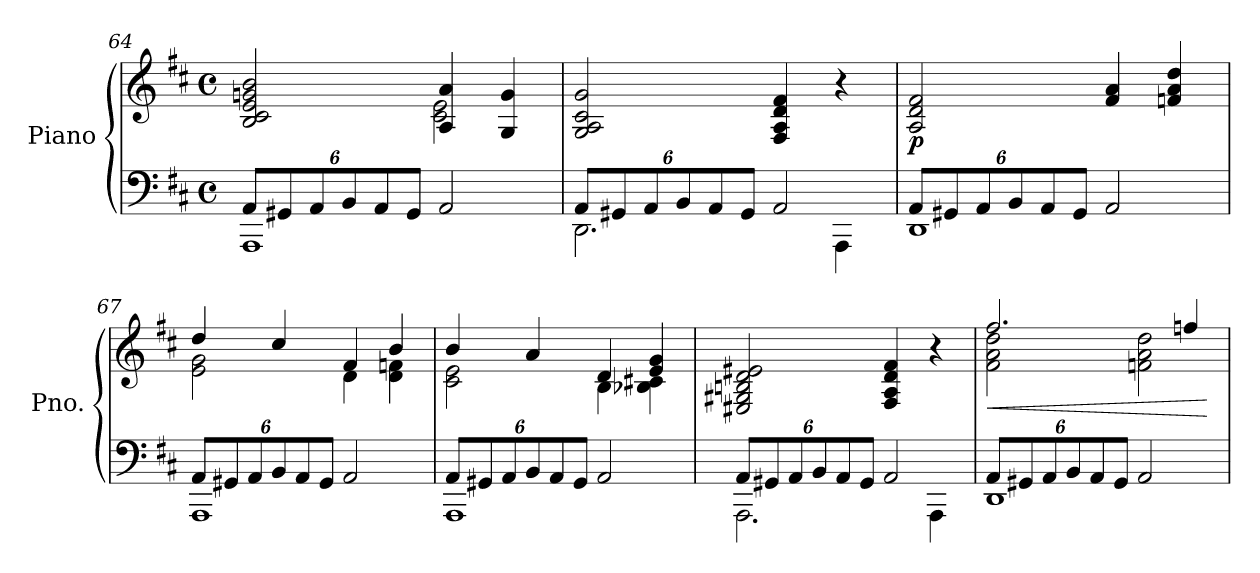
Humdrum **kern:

**kern	**kern	**dynam
*part1	*part1	*part1
*staff2	*staff1	*staff1/2
*I"Piano	*	*
*I'Pno.	*	*
*clefF4	*clefG2	*
*k[f#c#]	*k[f#c#]	*
*M4/4	*M4/4	*
*met(c)	*met(c)	*
*Xbrackettup	*	*
=64	=64	=64
*^	*^	*
12AA/L	1AAA	2B/ 2c#/ 2e/ 2gn/ 2b/	2ryy	.
12GG#X/	.	.	.	.
12AA/	.	.	.	.
12BB/	.	.	.	.
12AA/	.	.	.	.
12GG#/J	.	.	.	.
2AA/	.	4A/ 4a/	2c#\ 2e\	.
.	.	4G/ 4g/	.	.
*	*	*v	*v	*
=65	=65	=65	=65
12AA/L	2.DD\	2G/ 2A/ 2c#/ 2g/	.
12GG#X/	.	.	.
12AA/	.	.	.
12BB/	.	.	.
12AA/	.	.	.
12GG#/J	.	.	.
2AA/	.	4F#/ 4A/ 4d/ 4f#/	.
.	4AAA\	4r	.
=66	=66	=66	=66
!	!	!	!LO:DY:b
12AA/L	1DD	2A/ 2d/ 2f#/	p
12GG#X/	.	.	.
12AA/	.	.	.
12BB/	.	.	.
12AA/	.	.	.
12GG#/J	.	.	.
2AA/	.	4f#/ 4a/	.
.	.	4fn/ 4a/ 4dd/	.
!!LO:PB:g=z
=67	=67	=67	=67
*	*	*^	*
12AA/L	1AAA	4dd/	2e\ 2g\	.
12GG#X/	.	.	.	.
12AA/	.	.	.	.
12BB/	.	4cc#/	.	.
12AA/	.	.	.	.
12GG#/J	.	.	.	.
2AA/	.	4f#/	4d\	.
.	.	4b/	4d\ 4fn\	.
=68	=68	=68	=68	=68
12AA/L	1AAA	4b/	2c#\ 2e\	.
12GG#X/	.	.	.	.
12AA/	.	.	.	.
12BB/	.	4a/	.	.
12AA/	.	.	.	.
12GG#/J	.	.	.	.
2AA/	.	4d/	4B\	.
.	.	4e/ 4g/	4B-X\ 4c#X\	.
*	*	*v	*v	*
=69	=69	=69	=69
12AA/L	2.AAA\	2E#X/ 2G#X/ 2Bn/ 2d/ 2e#X/	.
12GG#X/	.	.	.
12AA/	.	.	.
12BB/	.	.	.
12AA/	.	.	.
12GG#/J	.	.	.
2AA/	.	4F#/ 4A/ 4d/ 4f#/	.
.	4AAA\	4r	.
=70	=70	=70	=70
!	!	!	!LO:HP:b
*	*	*^	*
12AA/L	1DD	2.ff#/	2f#\ 2a\ 2dd\	<
12GG#X/	.	.	.	.
12AA/	.	.	.	.
12BB/	.	.	.	.
12AA/	.	.	.	.
12GG#/J	.	.	.	.
2AA/	.	.	2fn\ 2a\ 2dd\	.
.	.	4ffn/	.	.
*v	*v	*	*	*
*	*v	*v	*
.	.	[
=	=	=
*-	*-	*-
